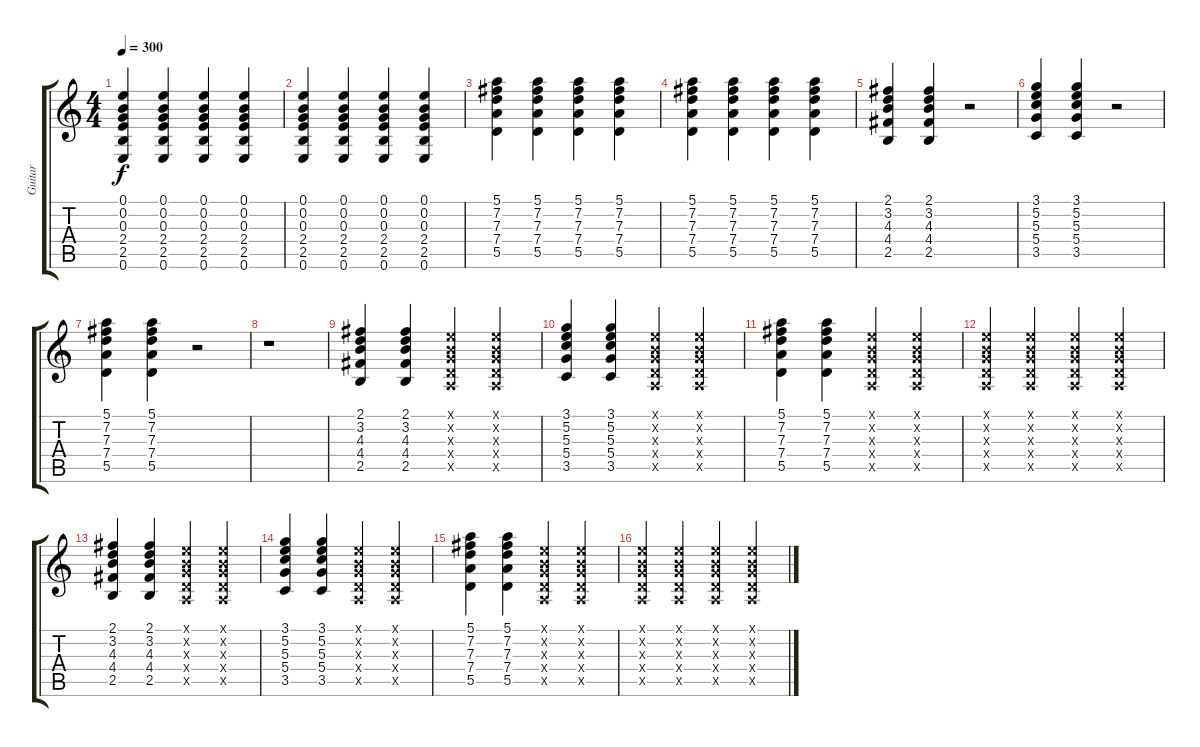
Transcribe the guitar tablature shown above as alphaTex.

\track ("Guitar" "Guitar") {instrument overdrivenguitar}
\staff {score tabs}
\tuning (E4 B3 G3 D3 A2 E2) {hide}
\ts (4 4)
\tempo 300
\clef g2
\ks c
(0.1 0.2 0.3 2.4 2.5 0.6).4{dy f} (0.1 0.2 0.3 2.4 2.5 0.6).4 (0.1 0.2 0.3 2.4 2.5 0.6).4 (0.1 0.2 0.3 2.4 2.5 0.6).4 |
(0.1 0.2 0.3 2.4 2.5 0.6).4 (0.1 0.2 0.3 2.4 2.5 0.6).4 (0.1 0.2 0.3 2.4 2.5 0.6).4 (0.1 0.2 0.3 2.4 2.5 0.6).4 |
(5.1 7.2 7.3 7.4 5.5).4 (5.1 7.2 7.3 7.4 5.5).4 (5.1 7.2 7.3 7.4 5.5).4 (5.1 7.2 7.3 7.4 5.5).4 |
(5.1 7.2 7.3 7.4 5.5).4 (5.1 7.2 7.3 7.4 5.5).4 (5.1 7.2 7.3 7.4 5.5).4 (5.1 7.2 7.3 7.4 5.5).4 |
(2.1 3.2 4.3 4.4 2.5).4 (2.1 3.2 4.3 4.4 2.5).4 r.2 |
(3.1 5.2 5.3 5.4 3.5).4 (3.1 5.2 5.3 5.4 3.5).4 r.2 |
(5.1 7.2 7.3 7.4 5.5).4 (5.1 7.2 7.3 7.4 5.5).4 r.2 |
r.1 |
(2.1 3.2 4.3 4.4 2.5).4 (2.1 3.2 4.3 4.4 2.5).4 (0.1{x} 0.2{x} 0.3{x} 0.4{x} 0.5{x}).4 (0.1{x} 0.2{x} 0.3{x} 0.4{x} 0.5{x}).4 |
(3.1 5.2 5.3 5.4 3.5).4 (3.1 5.2 5.3 5.4 3.5).4 (0.1{x} 0.2{x} 0.3{x} 0.4{x} 0.5{x}).4 (0.1{x} 0.2{x} 0.3{x} 0.4{x} 0.5{x}).4 |
(5.1 7.2 7.3 7.4 5.5).4 (5.1 7.2 7.3 7.4 5.5).4 (0.1{x} 0.2{x} 0.3{x} 0.4{x} 0.5{x}).4 (0.1{x} 0.2{x} 0.3{x} 0.4{x} 0.5{x}).4 |
(0.1{x} 0.2{x} 0.3{x} 0.4{x} 0.5{x}).4 (0.1{x} 0.2{x} 0.3{x} 0.4{x} 0.5{x}).4 (0.1{x} 0.2{x} 0.3{x} 0.4{x} 0.5{x}).4 (0.1{x} 0.2{x} 0.3{x} 0.4{x} 0.5{x}).4 |
(2.1 3.2 4.3 4.4 2.5).4 (2.1 3.2 4.3 4.4 2.5).4 (0.1{x} 0.2{x} 0.3{x} 0.4{x} 0.5{x}).4 (0.1{x} 0.2{x} 0.3{x} 0.4{x} 0.5{x}).4 |
(3.1 5.2 5.3 5.4 3.5).4 (3.1 5.2 5.3 5.4 3.5).4 (0.1{x} 0.2{x} 0.3{x} 0.4{x} 0.5{x}).4 (0.1{x} 0.2{x} 0.3{x} 0.4{x} 0.5{x}).4 |
(5.1 7.2 7.3 7.4 5.5).4 (5.1 7.2 7.3 7.4 5.5).4 (0.1{x} 0.2{x} 0.3{x} 0.4{x} 0.5{x}).4 (0.1{x} 0.2{x} 0.3{x} 0.4{x} 0.5{x}).4 |
(0.1{x} 0.2{x} 0.3{x} 0.4{x} 0.5{x}).4 (0.1{x} 0.2{x} 0.3{x} 0.4{x} 0.5{x}).4 (0.1{x} 0.2{x} 0.3{x} 0.4{x} 0.5{x}).4 (0.1{x} 0.2{x} 0.3{x} 0.4{x} 0.5{x}).4
